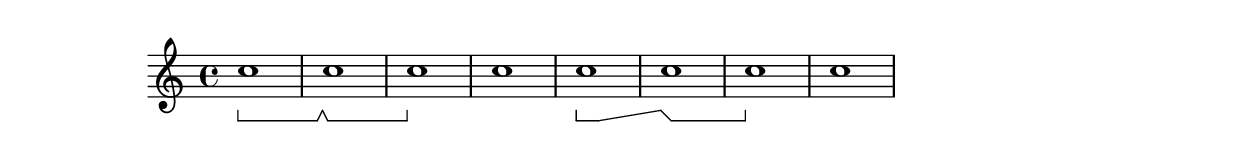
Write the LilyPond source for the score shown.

%% http://lsr.dsi.unimi.it/LSR/Item?id=698

%LSR contributed by Mats Bengtsson http://lists.gnu.org/archive/html/lilypond-devel/2008-09/msg00243.html

\relative c'' {
  \set Staff.pedalSustainStyle = #'bracket
  c1\sustainOn c \sustainOff \sustainOn c\sustainOff c
  \override Staff.PianoPedalBracket.bracket-flare = #'(1 . 6)
  c1\sustainOn c \sustainOff \sustainOn c\sustainOff c
}
